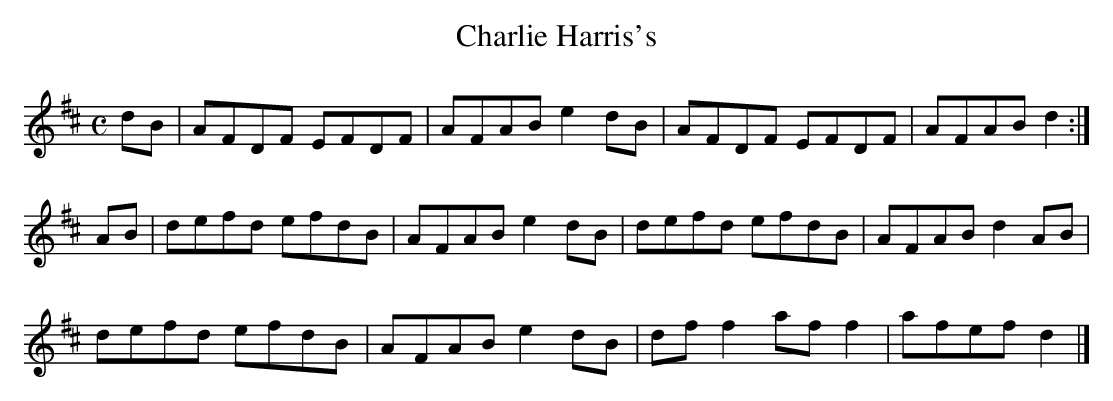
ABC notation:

X:1
T:Charlie Harris's
M:C
L:1/8
K:D Major
dB|AFDF EFDF|AFAB e2dB|AFDF EFDF|AFAB d2:|!
AB|defd efdB|AFAB e2dB|defd efdB|AFAB d2AB|!
defd efdB|AFAB e2dB|dff2 aff2|afef d2|]!
